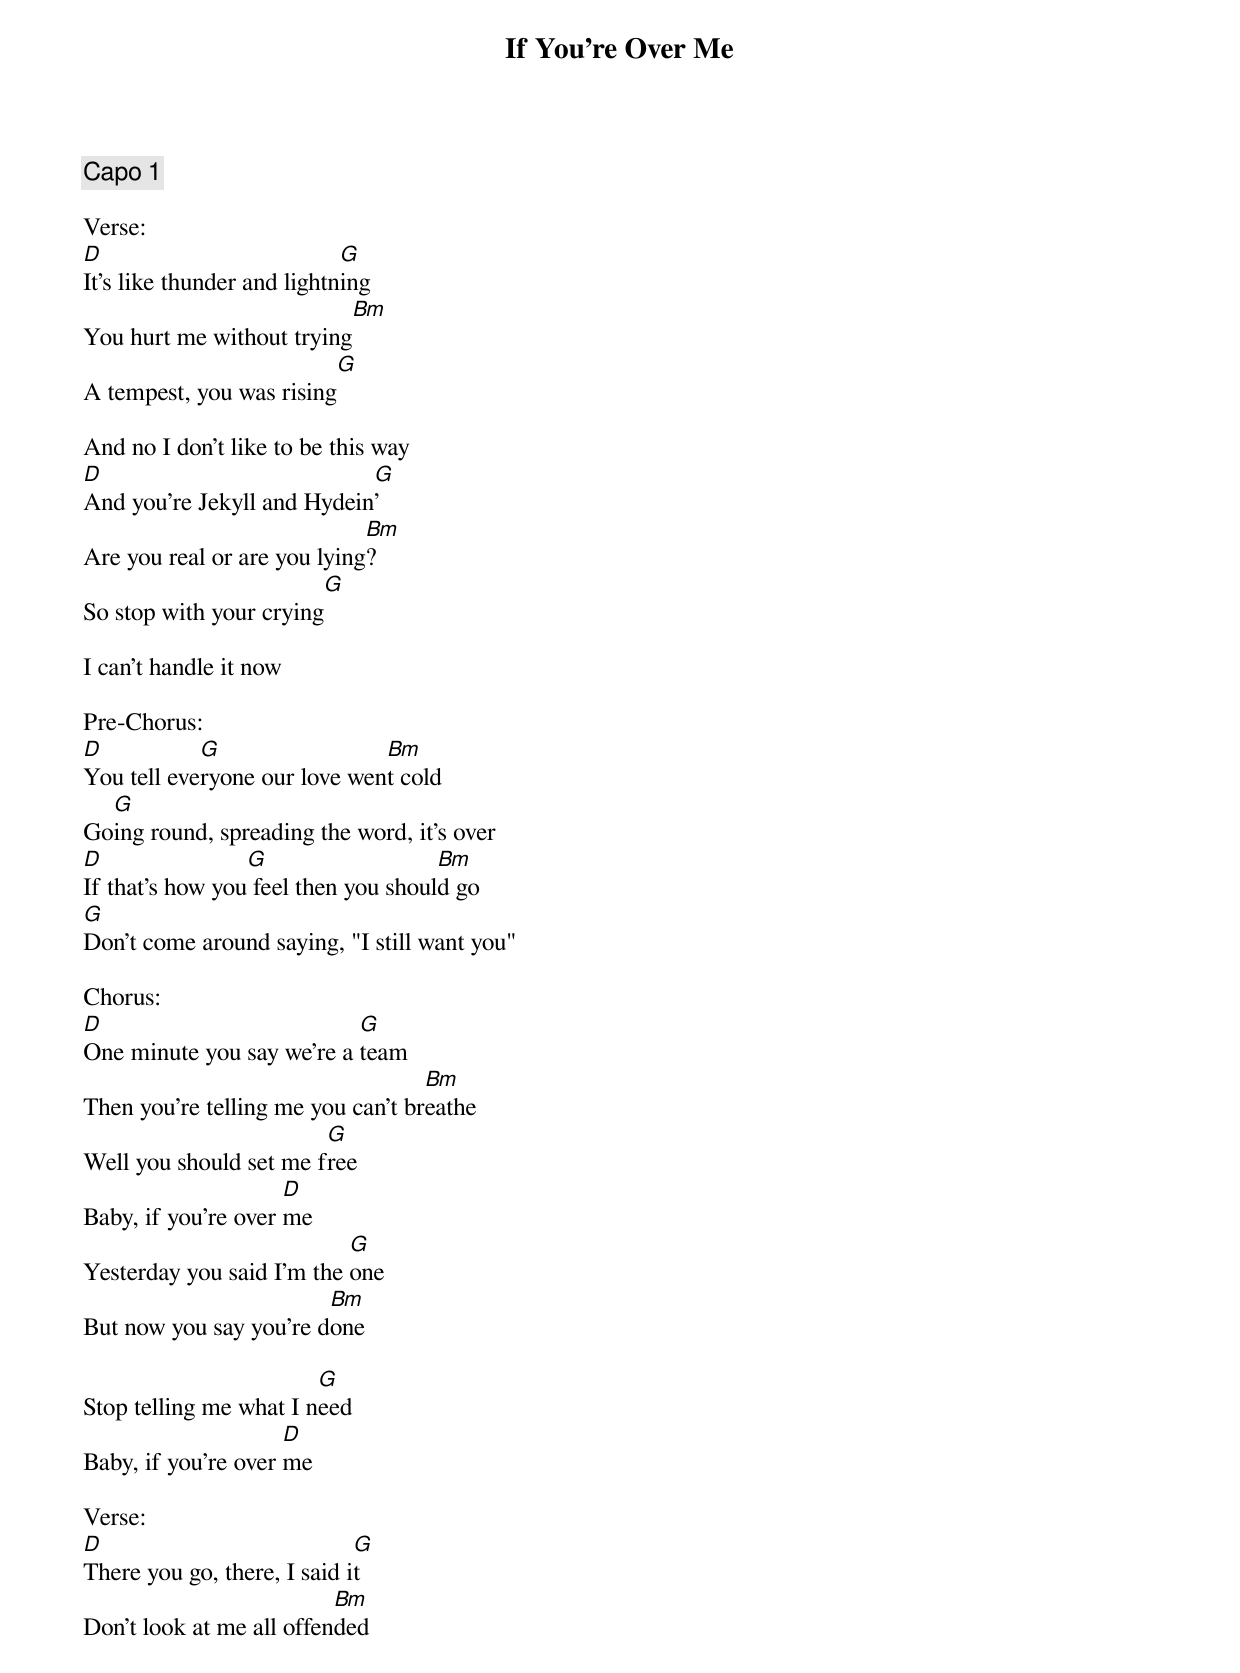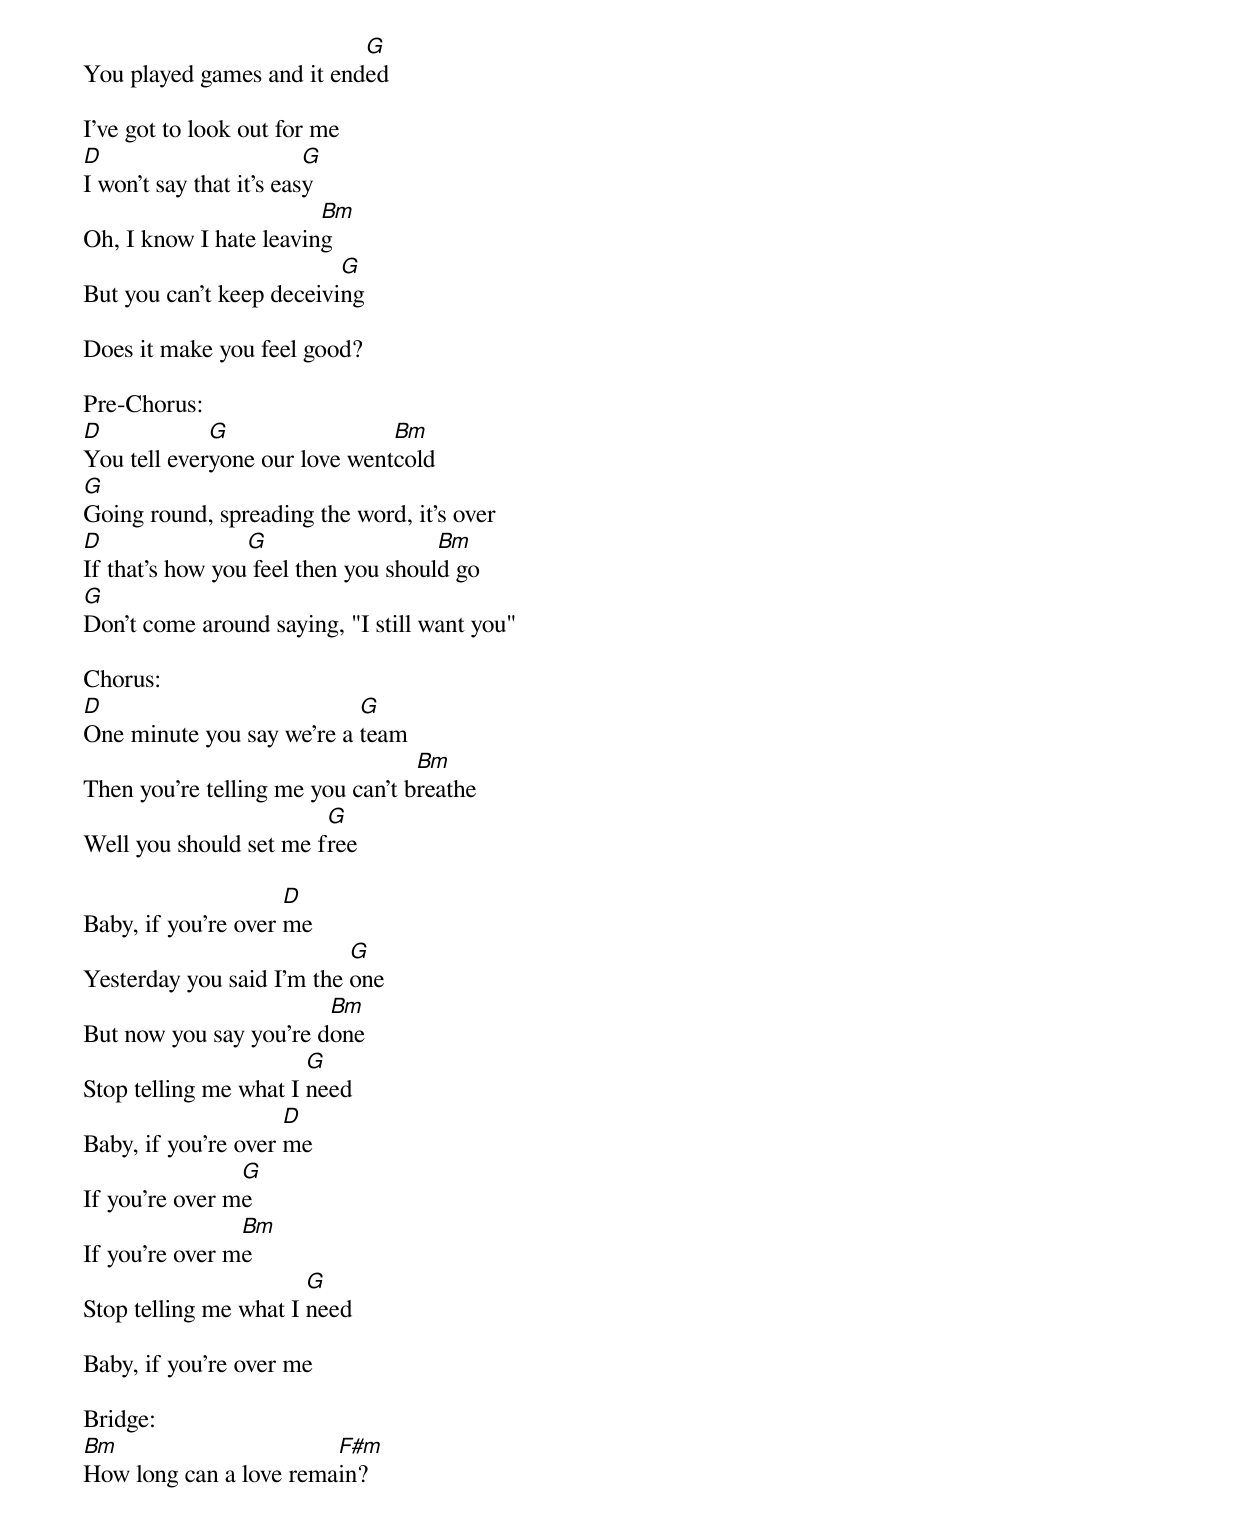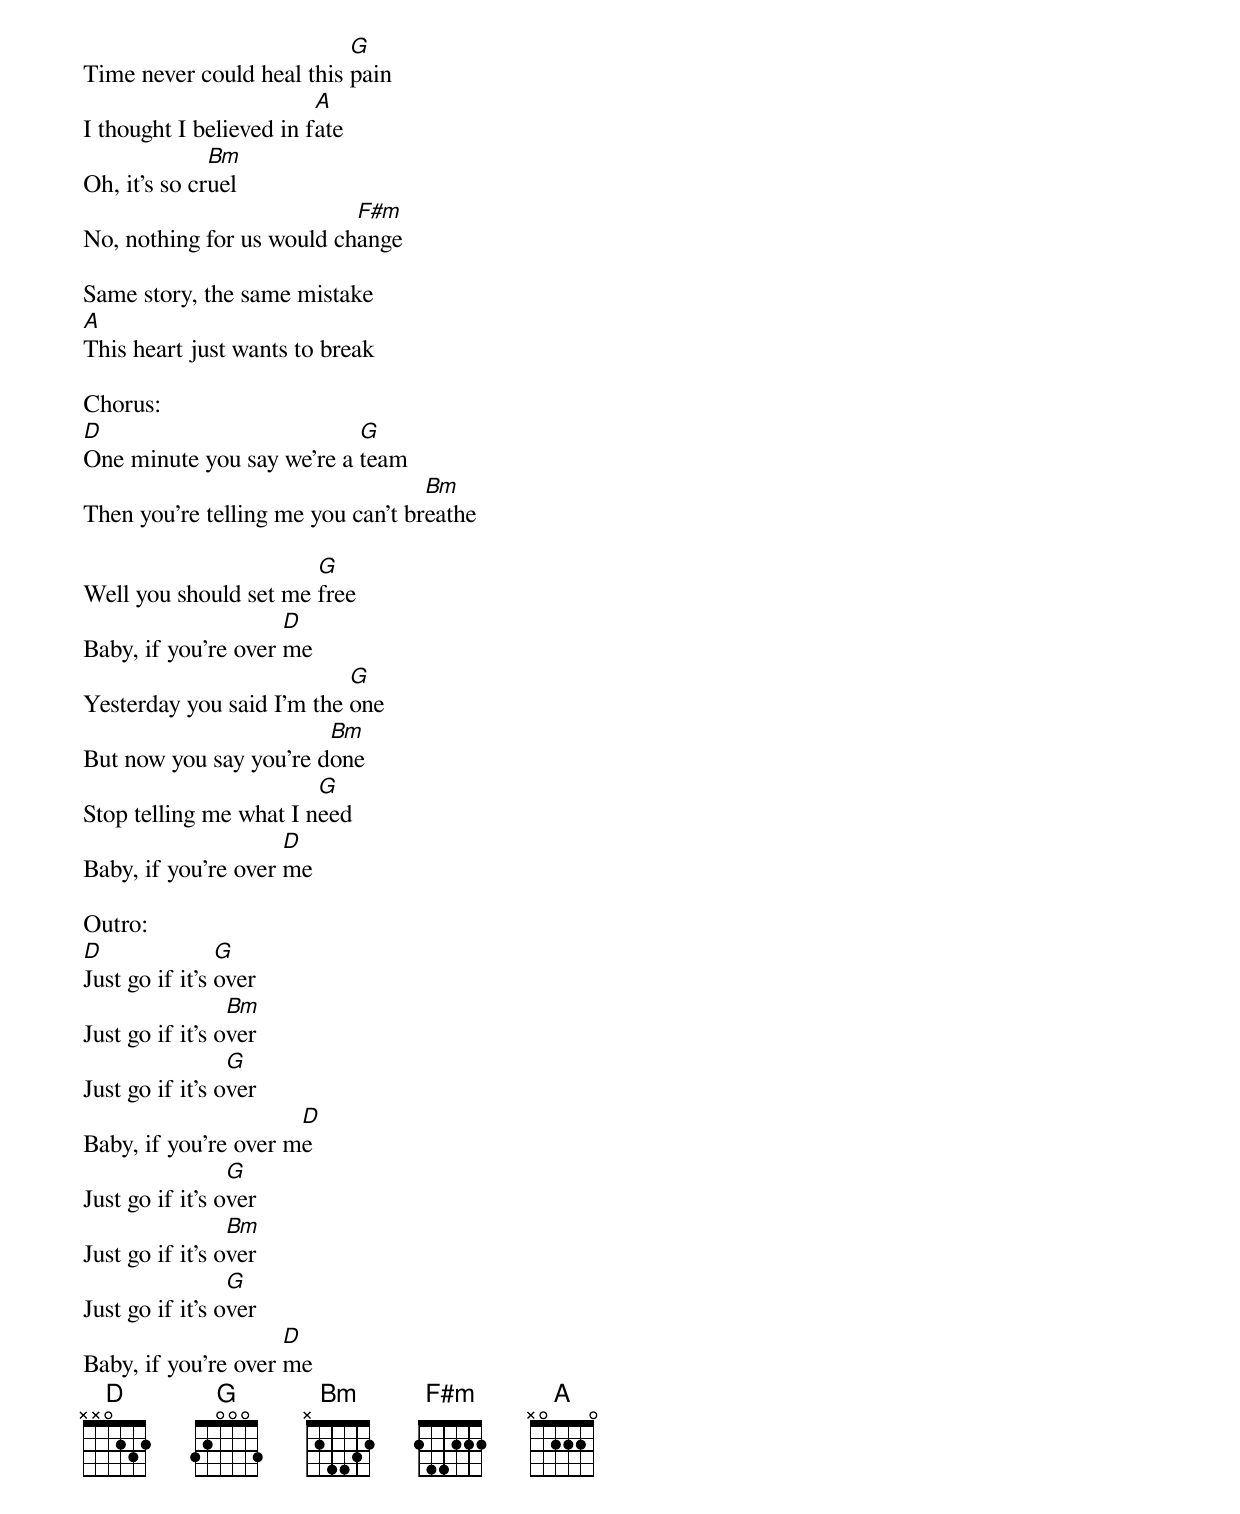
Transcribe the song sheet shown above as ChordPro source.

{title:If You're Over Me}
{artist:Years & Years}
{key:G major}
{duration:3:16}
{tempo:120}
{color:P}

{comment: Capo 1}

Verse:
[D]It's like thunder and lightn[G]ing
You hurt me without trying[Bm]
A tempest, you was rising[G]

And no I don't like to be this way
[D]And you're Jekyll and Hydein[G]'
Are you real or are you lying[Bm]?
So stop with your crying[G]

I can't handle it now

Pre-Chorus:
[D]You tell eve[G]ryone our love wen[Bm]t cold
Go[G]ing round, spreading the word, it's over
[D]If that's how you[G] feel then you shoul[Bm]d go
[G]Don't come around saying, "I still want you"

Chorus:
[D]One minute you say we're a [G]team
Then you're telling me you can't br[Bm]eathe
Well you should set me f[G]ree
Baby, if you're over [D]me
Yesterday you said I'm the [G]one
But now you say you're d[Bm]one

Stop telling me what I n[G]eed
Baby, if you're over [D]me

Verse:
[D]There you go, there, I said i[G]t
Don't look at me all offen[Bm]ded
You played games and it end[G]ed

I've got to look out for me
[D]I won't say that it's eas[G]y
Oh, I know I hate leavin[Bm]g
But you can't keep deceivi[G]ng

Does it make you feel good?

Pre-Chorus:
[D]You tell ever[G]yone our love went[Bm]cold
[G]Going round, spreading the word, it's over
[D]If that's how you[G] feel then you shoul[Bm]d go
[G]Don't come around saying, "I still want you"

Chorus:
[D]One minute you say we're a [G]team
Then you're telling me you can't b[Bm]reathe
Well you should set me f[G]ree

Baby, if you're over [D]me
Yesterday you said I'm the [G]one
But now you say you're d[Bm]one
Stop telling me what I [G]need
Baby, if you're over [D]me
If you're over m[G]e
If you're over m[Bm]e
Stop telling me what I [G]need

Baby, if you're over me

Bridge:
[Bm]How long can a love rema[F#m]in?
Time never could heal this [G]pain
I thought I believed in f[A]ate
Oh, it's so cr[Bm]uel
No, nothing for us would ch[F#m]ange

Same story, the same mistake
[A]This heart just wants to break

Chorus:
[D]One minute you say we're a [G]team
Then you're telling me you can't br[Bm]eathe

Well you should set me [G]free
Baby, if you're over [D]me
Yesterday you said I'm the [G]one
But now you say you're d[Bm]one
Stop telling me what I n[G]eed
Baby, if you're over [D]me

Outro:
[D]Just go if it's [G]over
Just go if it's o[Bm]ver
Just go if it's o[G]ver
Baby, if you're over m[D]e
Just go if it's o[G]ver
Just go if it's o[Bm]ver
Just go if it's o[G]ver
Baby, if you're over [D]me
